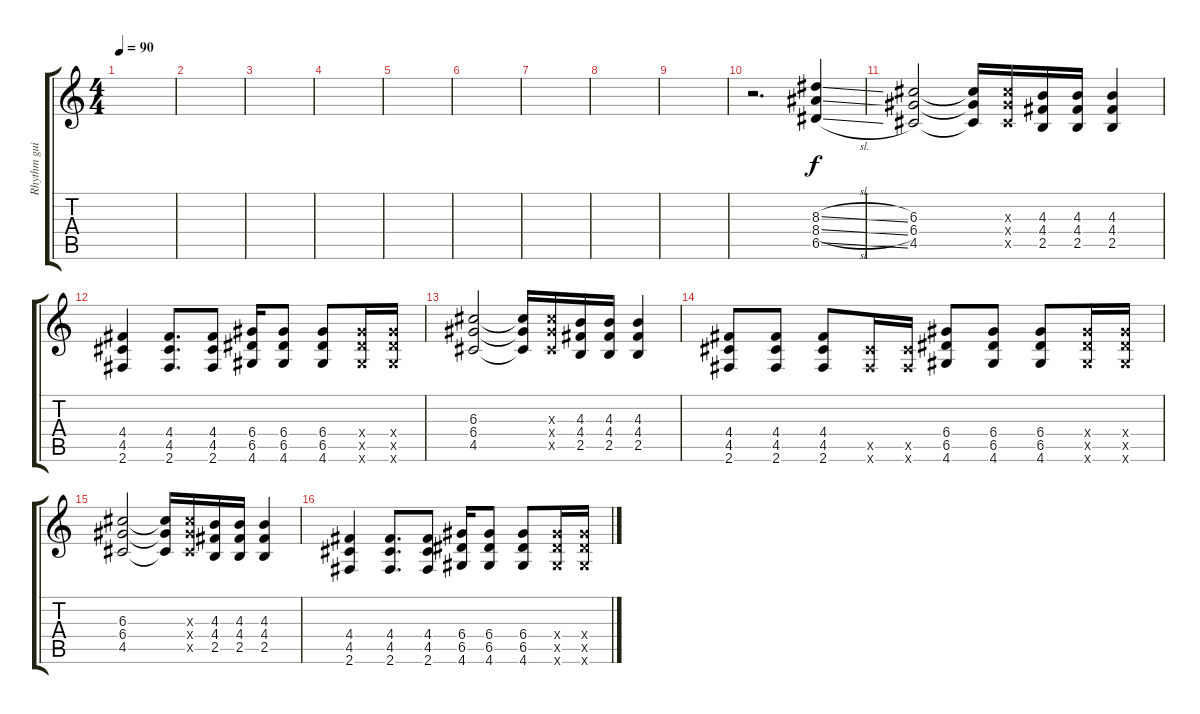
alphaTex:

\track ("Rhythm guitar" "Rhythm gui") {instrument distortionguitar}
\staff {score tabs}
\tuning (E4 B3 G3 D3 A2 E2) {hide}
\ts (4 4)
\tempo 90
\clef g2
\ks c
|
|
|
|
|
|
|
|
|
r.2{d} (8.3{sl} 8.4{sl} 6.5{sl}).4 |
(6.3 6.4 4.5).2 (6.3{t} 6.4{t} 4.5{t}).16 (6.3{x} 6.4{x} 4.5{x}).16 (4.3 4.4 2.5).16 (4.3 4.4 2.5).16 (4.3 4.4 2.5).4 |
(4.4 4.5 2.6).4 (4.4 4.5 2.6).8{d} (4.4 4.5 2.6).8 (6.4 6.5 4.6).16 (6.4 6.5 4.6).8 (6.4 6.5 4.6).8 (6.4{x} 6.5{x} 4.6{x}).16 (6.4{x} 6.5{x} 4.6{x}).16 |
(6.3 6.4 4.5).2 (6.3{t} 6.4{t} 4.5{t}).16 (6.3{x} 6.4{x} 4.5{x}).16 (4.3 4.4 2.5).16 (4.3 4.4 2.5).16 (4.3 4.4 2.5).4 |
(4.4 4.5 2.6).8 (4.4 4.5 2.6).8 (4.4 4.5 2.6).8 (4.5{x} 2.6{x}).16 (4.5{x} 2.6{x}).16 (6.4 6.5 4.6).8 (6.4 6.5 4.6).8 (6.4 6.5 4.6).8 (6.4{x} 6.5{x} 4.6{x}).16 (6.4{x} 6.5{x} 4.6{x}).16 |
(6.3 6.4 4.5).2 (6.3{t} 6.4{t} 4.5{t}).16 (6.3{x} 6.4{x} 4.5{x}).16 (4.3 4.4 2.5).16 (4.3 4.4 2.5).16 (4.3 4.4 2.5).4 |
(4.4 4.5 2.6).4 (4.4 4.5 2.6).8{d} (4.4 4.5 2.6).8 (6.4 6.5 4.6).16 (6.4 6.5 4.6).8 (6.4 6.5 4.6).8 (6.4{x} 6.5{x} 4.6{x}).16 (6.4{x} 6.5{x} 4.6{x}).16
